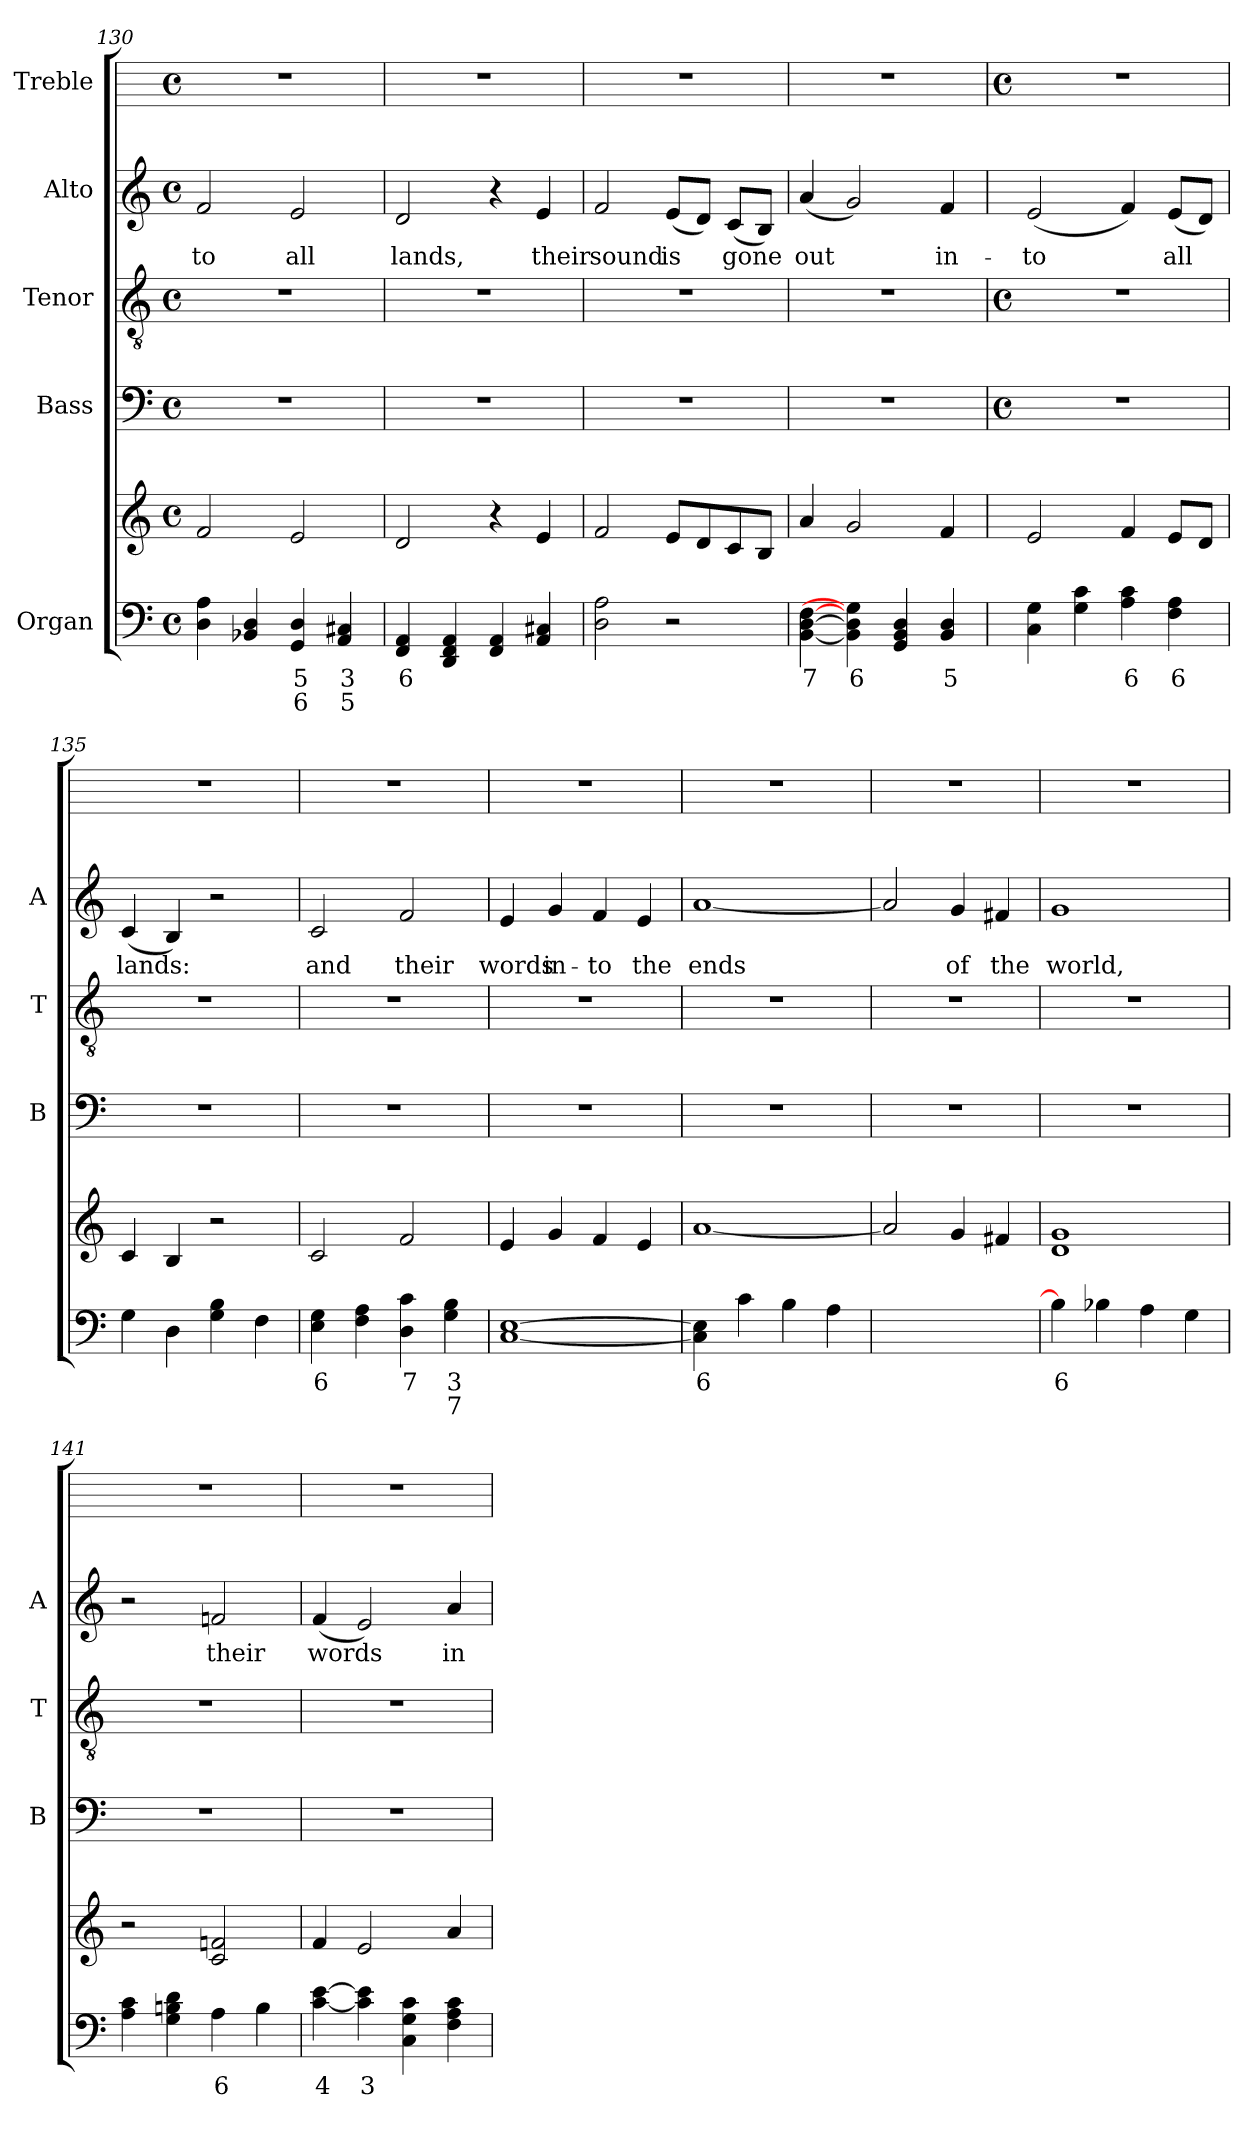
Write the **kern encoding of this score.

**kern	**text	**text	**kern	**kern	**kern	**kern	**text	**kern
*part5	*part5	*part5	*part5	*part4	*part3	*part2	*part2	*part1
*staff6	*staff6	*staff6	*staff5	*staff4	*staff3	*staff2	*staff2	*staff1
*I"Organ	*	*	*	*I"Bass	*I"Tenor	*I"Alto	*	*I"Treble
*	*	*	*	*I'B	*I'T	*I'A	*	*
*clefF4	*	*	*clefG2	*clefF4	*clefGv2	*clefG2	*	*
*k[]	*	*	*k[]	*k[]	*k[]	*k[]	*	*
*C:	*	*	*C:	*C:	*C:	*C:	*	*
*M4/4	*	*	*M4/4	*M4/4	*M4/4	*M4/4	*	*M4/4
*met(c)	*	*	*met(c)	*met(c)	*met(c)	*met(c)	*	*met(c)
=130	=130	=130	=130	=130	=130	=130	=130	=130
!	!	!	!	!	!	!	!LO:LY:b	!
4D\ 4A\	.	.	2f	1r	1r	2f	-to	1r
4BB-X 4D	.	.	.	.	.	.	.	.
!	!LO:LY:b	!LO:LY:b	!	!	!	!	!LO:LY:b	!
4GG 4D	5	6	2e	.	.	2e	all	.
!	!LO:LY:b	!LO:LY:b	!	!	!	!	!	!
4AA 4C#X	3	5	.	.	.	.	.	.
=131	=131	=131	=131	=131	=131	=131	=131	=131
!	!LO:LY:b	!	!	!	!	!	!LO:LY:b	!
4FF 4AA	6	.	2d	1r	1r	2d	lands,	1r
4DD 4FF 4AA	.	.	.	.	.	.	.	.
4FF 4AA	.	.	4r	.	.	4r	.	.
!	!	!	!	!	!	!	!LO:LY:b	!
4AA 4C#X	.	.	4e	.	.	4e	their	.
=132	=132	=132	=132	=132	=132	=132	=132	=132
!	!	!	!	!	!	!	!LO:LY:b	!
2D 2A	.	.	2f	1r	1r	2f	sound	1r
!	!	!	!	!	!	!	!LO:LY:b	!
2r	.	.	8eL	.	.	(<8eL	is	.
.	.	.	8d	.	.	8dJ)	.	.
!	!	!	!	!	!	!	!LO:LY:b	!
.	.	.	8c	.	.	(<8cL	gone	.
.	.	.	8BJ	.	.	8BJ)	.	.
=133	=133	=133	=133	=133	=133	=133	=133	=133
!	!LO:LY:b	!	!	!	!	!	!LO:LY:b	!
[4BB [4D [4F	7	.	4a	1r	1r	(<4a	out	1r
!	!LO:LY:b	!	!	!	!	!	!	!
4BB] 4D] 4G]	6	.	2g	.	.	2g)	.	.
4GG 4BB 4D	.	.	.	.	.	.	.	.
!	!LO:LY:b	!	!	!	!	!	!LO:LY:b	!
4BB 4D	5	.	4f	.	.	4f	in-	.
!!LO:LB:g=z
=134	=134	=134	=134	=134	=134	=134	=134	=134
*	*	*	*	*M4/4	*M4/4	*	*	*M4/4
*	*	*	*	*met(c)	*met(c)	*	*	*met(c)
!	!	!	!	!	!	!	!LO:LY:b	!
4C 4G	.	.	2e	1r	1r	(<2e	-to	1r
4G 4c	.	.	.	.	.	.	.	.
!	!LO:LY:b	!	!	!	!	!	!	!
4A 4c	6	.	4f	.	.	4f)	.	.
!	!LO:LY:b	!	!	!	!	!	!LO:LY:b	!
4F 4A	6	.	8eL	.	.	(<8eL	all	.
.	.	.	8dJ	.	.	8dJ)	.	.
=135	=135	=135	=135	=135	=135	=135	=135	=135
!	!	!	!	!	!	!	!LO:LY:b	!
4G	.	.	4c	1r	1r	(<4c	lands:	1r
4D	.	.	4B	.	.	4B)	.	.
4G 4B	.	.	2r	.	.	2r	.	.
4F	.	.	.	.	.	.	.	.
=136	=136	=136	=136	=136	=136	=136	=136	=136
!	!LO:LY:b	!	!	!	!	!	!LO:LY:b	!
4E 4G	6	.	2c	1r	1r	2c	and	1r
4F 4A	.	.	.	.	.	.	.	.
!	!LO:LY:b	!	!	!	!	!	!LO:LY:b	!
4D 4c	7	.	2f	.	.	2f	their	.
!	!LO:LY:b	!LO:LY:b	!	!	!	!	!	!
4G 4B	3	7	.	.	.	.	.	.
=137	=137	=137	=137	=137	=137	=137	=137	=137
!	!	!	!	!	!	!	!LO:LY:b	!
[1C [1E	.	.	4e	1r	1r	4e	words	1r
!	!	!	!	!	!	!	!LO:LY:b	!
.	.	.	4g	.	.	4g	in-	.
!	!	!	!	!	!	!	!LO:LY:b	!
.	.	.	4f	.	.	4f	-to	.
!	!	!	!	!	!	!	!LO:LY:b	!
.	.	.	4e	.	.	4e	the	.
=138	=138	=138	=138	=138	=138	=138	=138	=138
!	!LO:LY:b	!	!	!	!	!	!LO:LY:b	!
4C] 4E]	6	.	[1a	1r	1r	[1a	ends	1r
4c	.	.	.	.	.	.	.	.
4B	.	.	.	.	.	.	.	.
4A	.	.	.	.	.	.	.	.
=139	=139	=139	=139	=139	=139	=139	=139	=139
!	!LO:LY:b	!	!	!	!	!	!	!
[2Byy [2dyy	7	.	2a]	1r	1r	2a]	.	1r
!	!LO:LY:b	!	!	!	!	!	!LO:LY:b	!
4Byy_ 4dyy_	6	.	4g	.	.	4g	of	.
!	!LO:LY:b	!	!	!	!	!	!LO:LY:b	!
4Byy] 4dyy]	5+	.	4f#X	.	.	4f#X	the	.
=140	=140	=140	=140	=140	=140	=140	=140	=140
!	!LO:LY:b	!	!	!	!	!	!LO:LY:b	!
4B]	6	.	1d 1g	1r	1r	1g	world,	1r
4B-X	.	.	.	.	.	.	.	.
4A	.	.	.	.	.	.	.	.
4G	.	.	.	.	.	.	.	.
=141	=141	=141	=141	=141	=141	=141	=141	=141
4A 4c	.	.	2r	1r	1r	2r	.	1r
4G 4Bn 4d	.	.	.	.	.	.	.	.
!	!LO:LY:b	!	!	!	!	!	!LO:LY:b	!
4A	6	.	2c 2fn	.	.	2fn	their	.
4B	.	.	.	.	.	.	.	.
=142	=142	=142	=142	=142	=142	=142	=142	=142
!	!LO:LY:b	!	!	!	!	!	!LO:LY:b	!
[4c [4e	4	.	4f	1r	1r	(<4f	words	1r
!	!LO:LY:b	!	!	!	!	!	!	!
4c] 4e]	3	.	2e	.	.	2e)	.	.
4C 4G 4c	.	.	.	.	.	.	.	.
!	!	!	!	!	!	!	!LO:LY:b	!
4F 4A 4c	.	.	4a	.	.	4a	in-	.
=	=	=	=	=	=	=	=	=
*-	*-	*-	*-	*-	*-	*-	*-	*-
